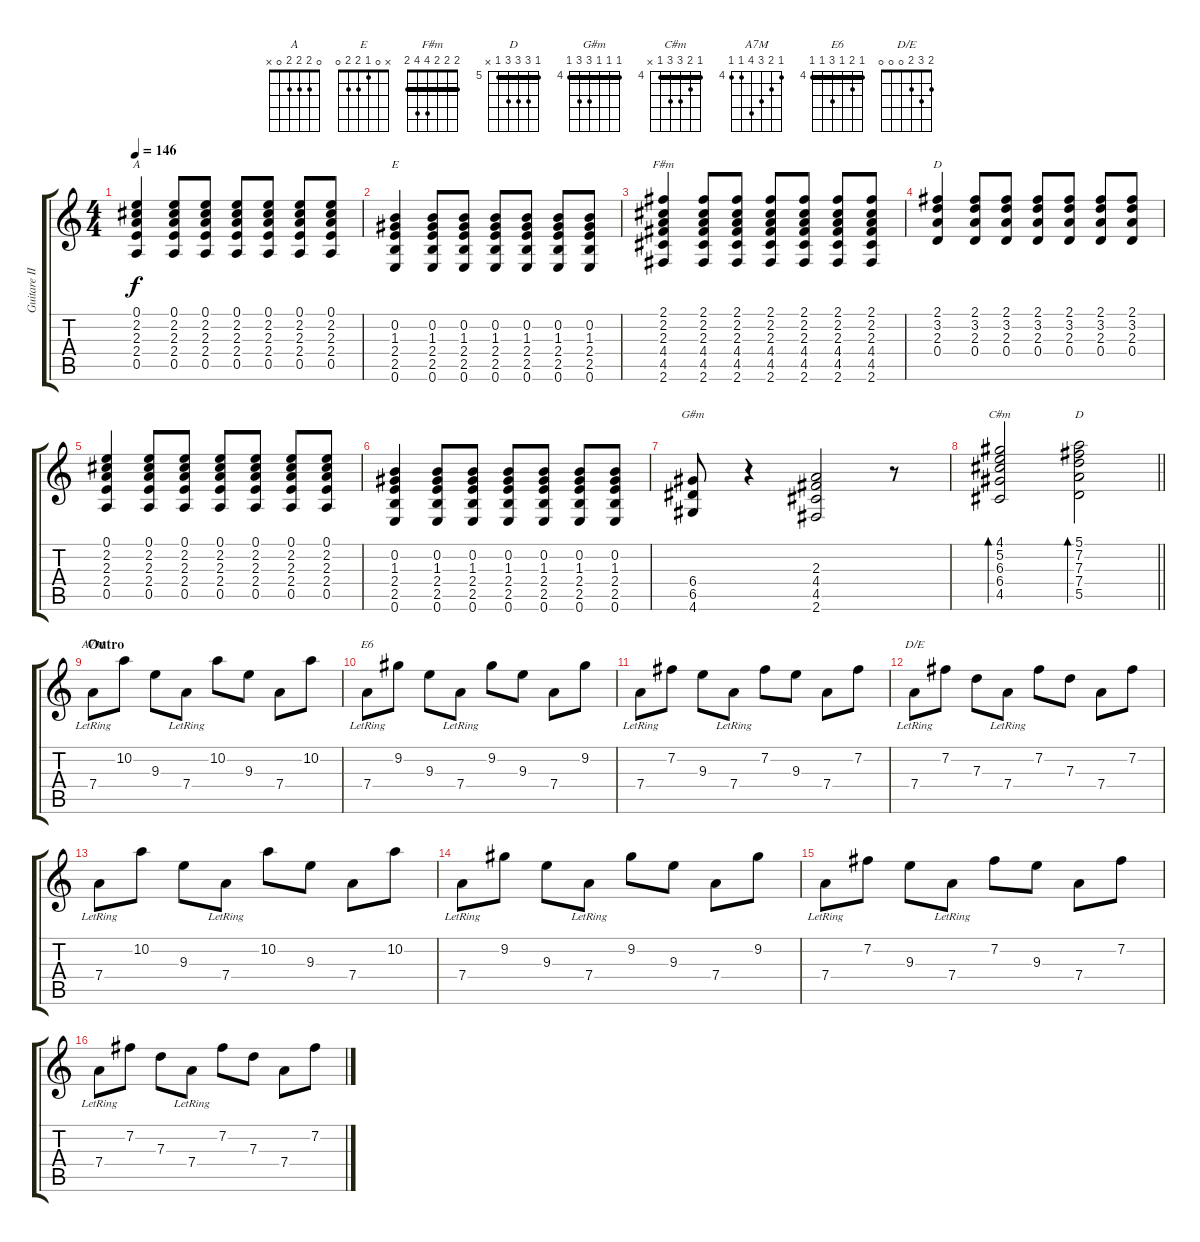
\track ("Guitare II" "Guitare II") {instrument electricguitarclean}
\staff {score tabs}
\tuning (E4 B3 G3 D3 A2 E2) {hide}
\chord ("A" 0 2 2 2 0 x)
\chord ("E" x 0 1 2 2 0)
\chord ("F#m" 2 2 2 4 4 2) {barre 2}
\chord ("D" 2 3 2 0 x x) {barre 2}
\chord ("G#m" 4 4 4 6 6 4) {firstfret 4 barre 4}
\chord ("C#m" 4 5 6 6 4 x) {firstfret 4 barre 4}
\chord ("D" 5 7 7 7 5 x) {firstfret 5 barre 5}
\chord ("A7M" 4 5 6 7 4 4) {firstfret 4}
\chord ("E6" 4 5 4 6 4 4) {firstfret 4 barre 4}
\chord ("D/E" 2 3 2 0 0 0)
\ts (4 4)
\tempo 146
\clef g2
\ks c
(0.1 2.2 2.3 2.4 0.5).4{ch "A" dy f} (0.1 2.2 2.3 2.4 0.5).8 (0.1 2.2 2.3 2.4 0.5).8 (0.1 2.2 2.3 2.4 0.5).8 (0.1 2.2 2.3 2.4 0.5).8 (0.1 2.2 2.3 2.4 0.5).8 (0.1 2.2 2.3 2.4 0.5).8 |
(0.2 1.3 2.4 2.5 0.6).4{ch "E"} (0.2 1.3 2.4 2.5 0.6).8 (0.2 1.3 2.4 2.5 0.6).8 (0.2 1.3 2.4 2.5 0.6).8 (0.2 1.3 2.4 2.5 0.6).8 (0.2 1.3 2.4 2.5 0.6).8 (0.2 1.3 2.4 2.5 0.6).8 |
(2.1 2.2 2.3 4.4 4.5 2.6).4{ch "F#m"} (2.1 2.2 2.3 4.4 4.5 2.6).8 (2.1 2.2 2.3 4.4 4.5 2.6).8 (2.1 2.2 2.3 4.4 4.5 2.6).8 (2.1 2.2 2.3 4.4 4.5 2.6).8 (2.1 2.2 2.3 4.4 4.5 2.6).8 (2.1 2.2 2.3 4.4 4.5 2.6).8 |
(2.1 3.2 2.3 0.4).4{ch "D"} (2.1 3.2 2.3 0.4).8 (2.1 3.2 2.3 0.4).8 (2.1 3.2 2.3 0.4).8 (2.1 3.2 2.3 0.4).8 (2.1 3.2 2.3 0.4).8 (2.1 3.2 2.3 0.4).8 |
(0.1 2.2 2.3 2.4 0.5).4 (0.1 2.2 2.3 2.4 0.5).8 (0.1 2.2 2.3 2.4 0.5).8 (0.1 2.2 2.3 2.4 0.5).8 (0.1 2.2 2.3 2.4 0.5).8 (0.1 2.2 2.3 2.4 0.5).8 (0.1 2.2 2.3 2.4 0.5).8 |
(0.2 1.3 2.4 2.5 0.6).4 (0.2 1.3 2.4 2.5 0.6).8 (0.2 1.3 2.4 2.5 0.6).8 (0.2 1.3 2.4 2.5 0.6).8 (0.2 1.3 2.4 2.5 0.6).8 (0.2 1.3 2.4 2.5 0.6).8 (0.2 1.3 2.4 2.5 0.6).8 |
(6.4 6.5 4.6).8{ch "G#m"} r.4 (2.3 4.4 4.5 2.6).2 r.8 |
\barLineRight lightlight
(4.1 5.2 6.3 6.4 4.5).2{bd 60 ch "C#m"} (5.1 7.2 7.3 7.4 5.5).2{bd 60 ch "D"} |
\section ("" "Outro")
7.4{lr}.8{ch "A7M" volume 14 instrument electricguitarclean} 10.2.8 9.3.8 7.4{lr}.8 10.2.8 9.3.8 7.4.8 10.2.8 |
7.4{lr}.8{ch "E6"} 9.2.8 9.3.8 7.4{lr}.8 9.2.8 9.3.8 7.4.8 9.2.8 |
7.4{lr}.8 7.2.8 9.3.8 7.4{lr}.8 7.2.8 9.3.8 7.4.8 7.2.8 |
7.4{lr}.8{ch "D/E"} 7.2.8 7.3.8 7.4{lr}.8 7.2.8 7.3.8 7.4.8 7.2.8 |
7.4{lr}.8 10.2.8 9.3.8 7.4{lr}.8 10.2.8 9.3.8 7.4.8 10.2.8 |
7.4{lr}.8 9.2.8 9.3.8 7.4{lr}.8 9.2.8 9.3.8 7.4.8 9.2.8 |
7.4{lr}.8 7.2.8 9.3.8 7.4{lr}.8 7.2.8 9.3.8 7.4.8 7.2.8 |
7.4{lr}.8 7.2.8 7.3.8 7.4{lr}.8 7.2.8 7.3.8 7.4.8 7.2.8
